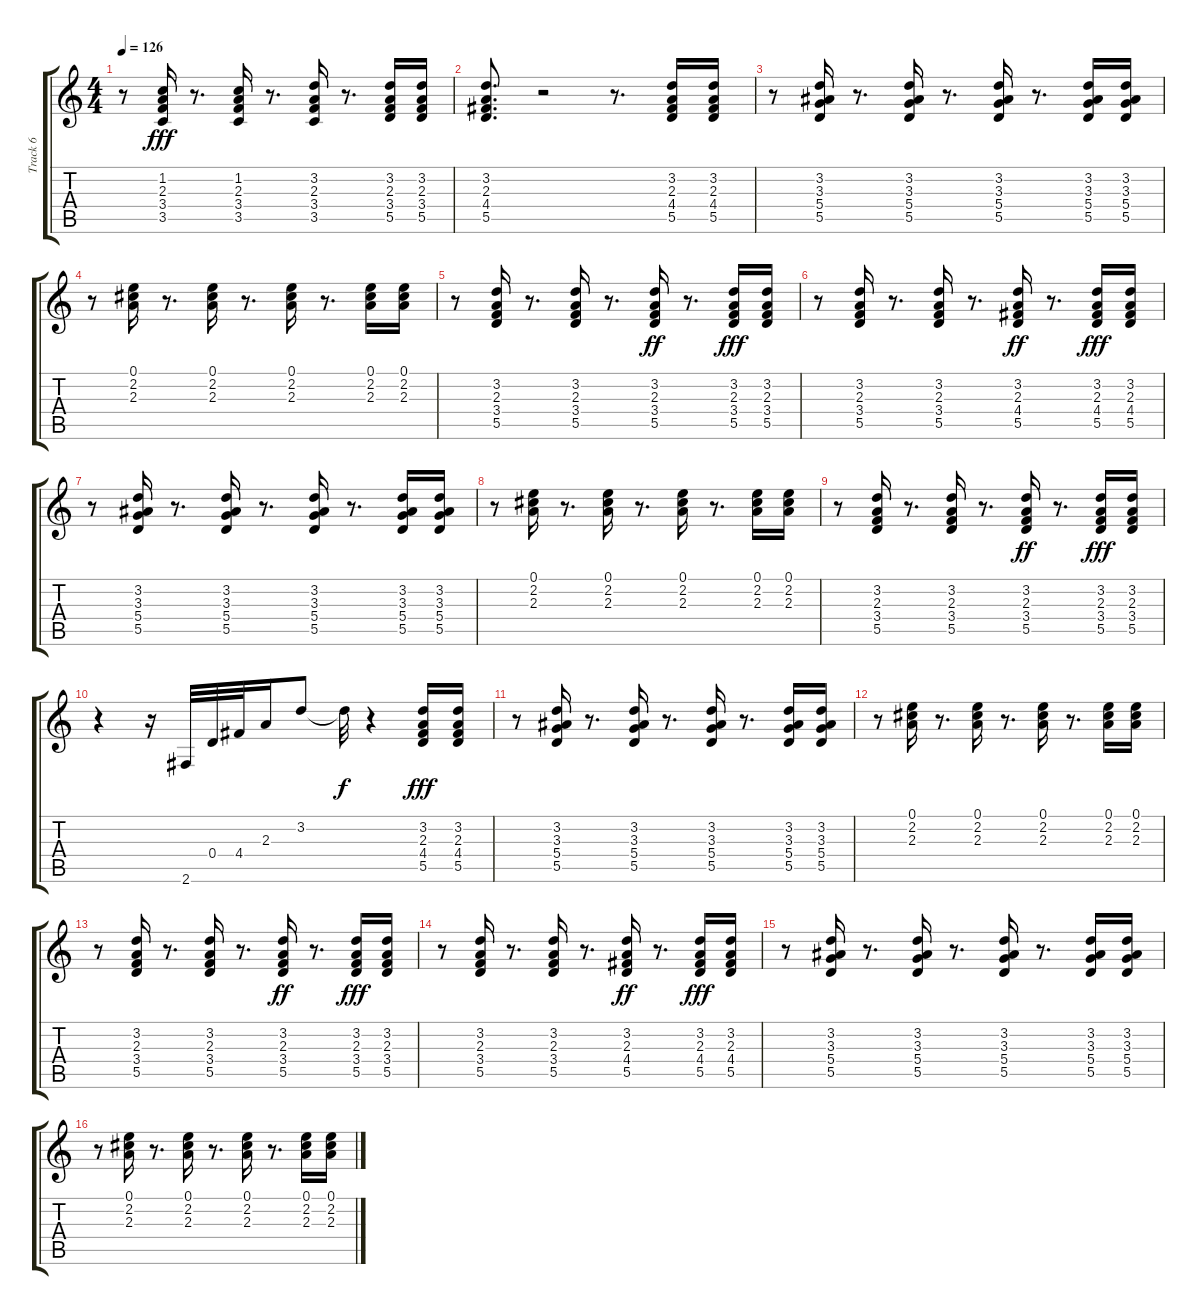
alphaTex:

\track ("Track 6" "Track 6") {instrument electricguitarmuted}
\staff {score tabs}
\tuning (E4 B3 G3 D3 A2 E2) {hide}
\ts (4 4)
\tempo 126
\clef g2
\ks c
r.8{dy fff} (1.2 2.3 3.4 3.5).16 r.8{d} (1.2 2.3 3.4 3.5).16 r.8{d} (3.2 2.3 3.4 3.5).16 r.8{d} (3.2 2.3 3.4 5.5).16 (3.2 2.3 3.4 5.5).16 |
(3.2 2.3 4.4 5.5).8{d} r.2 r.8{d} (3.2 2.3 4.4 5.5).16 (3.2 2.3 4.4 5.5).16 |
r.8 (3.2 3.3 5.4 5.5).16 r.8{d} (3.2 3.3 5.4 5.5).16 r.8{d} (3.2 3.3 5.4 5.5).16 r.8{d} (3.2 3.3 5.4 5.5).16 (3.2 3.3 5.4 5.5).16 |
r.8 (0.1 2.2 2.3).16 r.8{d} (0.1 2.2 2.3).16 r.8{d} (0.1 2.2 2.3).16 r.8{d} (0.1 2.2 2.3).16 (0.1 2.2 2.3).16 |
r.8 (3.2 2.3 3.4 5.5).16 r.8{d} (3.2 2.3 3.4 5.5).16 r.8{d} (3.2 2.3 3.4 5.5).16{dy ff} r.8{d} (3.2 2.3 3.4 5.5).16{dy fff} (3.2 2.3 3.4 5.5).16 |
r.8 (3.2 2.3 3.4 5.5).16 r.8{d} (3.2 2.3 3.4 5.5).16 r.8{d} (3.2 2.3 4.4 5.5).16{dy ff} r.8{d} (3.2 2.3 4.4 5.5).16{dy fff} (3.2 2.3 4.4 5.5).16 |
r.8 (3.2 3.3 5.4 5.5).16 r.8{d} (3.2 3.3 5.4 5.5).16 r.8{d} (3.2 3.3 5.4 5.5).16 r.8{d} (3.2 3.3 5.4 5.5).16 (3.2 3.3 5.4 5.5).16 |
r.8 (0.1 2.2 2.3).16 r.8{d} (0.1 2.2 2.3).16 r.8{d} (0.1 2.2 2.3).16 r.8{d} (0.1 2.2 2.3).16 (0.1 2.2 2.3).16 |
r.8 (3.2 2.3 3.4 5.5).16 r.8{d} (3.2 2.3 3.4 5.5).16 r.8{d} (3.2 2.3 3.4 5.5).16{dy ff} r.8{d} (3.2 2.3 3.4 5.5).16{dy fff} (3.2 2.3 3.4 5.5).16 |
r.4 r.16 2.6.32 0.4.32 4.4.32 2.3.16 3.2.8 3.2{t}.32{dy f} r.4 (3.2 2.3 4.4 5.5).16{dy fff} (3.2 2.3 4.4 5.5).16 |
r.8 (3.2 3.3 5.4 5.5).16 r.8{d} (3.2 3.3 5.4 5.5).16 r.8{d} (3.2 3.3 5.4 5.5).16 r.8{d} (3.2 3.3 5.4 5.5).16 (3.2 3.3 5.4 5.5).16 |
r.8 (0.1 2.2 2.3).16 r.8{d} (0.1 2.2 2.3).16 r.8{d} (0.1 2.2 2.3).16 r.8{d} (0.1 2.2 2.3).16 (0.1 2.2 2.3).16 |
r.8 (3.2 2.3 3.4 5.5).16 r.8{d} (3.2 2.3 3.4 5.5).16 r.8{d} (3.2 2.3 3.4 5.5).16{dy ff} r.8{d} (3.2 2.3 3.4 5.5).16{dy fff} (3.2 2.3 3.4 5.5).16 |
r.8 (3.2 2.3 3.4 5.5).16 r.8{d} (3.2 2.3 3.4 5.5).16 r.8{d} (3.2 2.3 4.4 5.5).16{dy ff} r.8{d} (3.2 2.3 4.4 5.5).16{dy fff} (3.2 2.3 4.4 5.5).16 |
r.8 (3.2 3.3 5.4 5.5).16 r.8{d} (3.2 3.3 5.4 5.5).16 r.8{d} (3.2 3.3 5.4 5.5).16 r.8{d} (3.2 3.3 5.4 5.5).16 (3.2 3.3 5.4 5.5).16 |
r.8 (0.1 2.2 2.3).16 r.8{d} (0.1 2.2 2.3).16 r.8{d} (0.1 2.2 2.3).16 r.8{d} (0.1 2.2 2.3).16 (0.1 2.2 2.3).16
